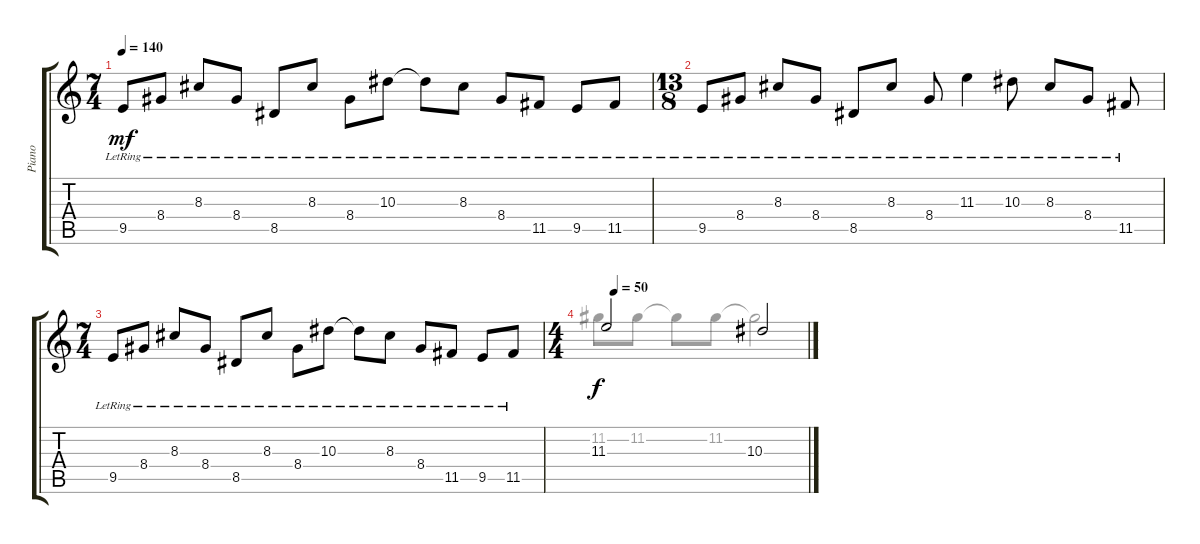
\track ("Piano" "Piano") {instrument electricguitarclean}
\staff {score tabs}
\tuning (D4 A3 F3 C3 G2 D2) {hide}
\voice
\ts (7 4)
\tempo 140
\clef g2
\ks aminor
9.5{lr}.8{dy mf} 8.4{lr}.8 8.3{lr}.8 8.4{lr}.8 8.5{lr}.8 8.3{lr}.8 8.4{lr}.8 10.3{lr}.8 10.3{lr t}.8 8.3{lr}.8 8.4{lr}.8 11.5{lr}.8 9.5{lr}.8 11.5{lr}.8 |
\ts (13 8)
9.5{lr}.8 8.4{lr}.8 8.3{lr}.8 8.4{lr}.8 8.5{lr}.8 8.3{lr}.8 8.4{lr}.8 11.3{lr}.4 10.3{lr}.8 8.3{lr}.8 8.4{lr}.8 11.5{lr}.8 |
\ts (7 4)
9.5{lr}.8 8.4{lr}.8 8.3{lr}.8 8.4{lr}.8 8.5{lr}.8 8.3{lr}.8 8.4{lr}.8 10.3{lr}.8 10.3{lr t}.8 8.3{lr}.8 8.4{lr}.8 11.5{lr}.8 9.5{lr}.8 11.5{lr}.8 |
\ts (4 4)
\tempo (50 0.0625)
11.3.2{dy f} 10.3.2
\voice
\clef g2
\ottava regular
\simile none
\ks aminor
|
|
|
11.2.8 11.2.8 11.2{t}.8 11.2.8 11.2{t}.2
